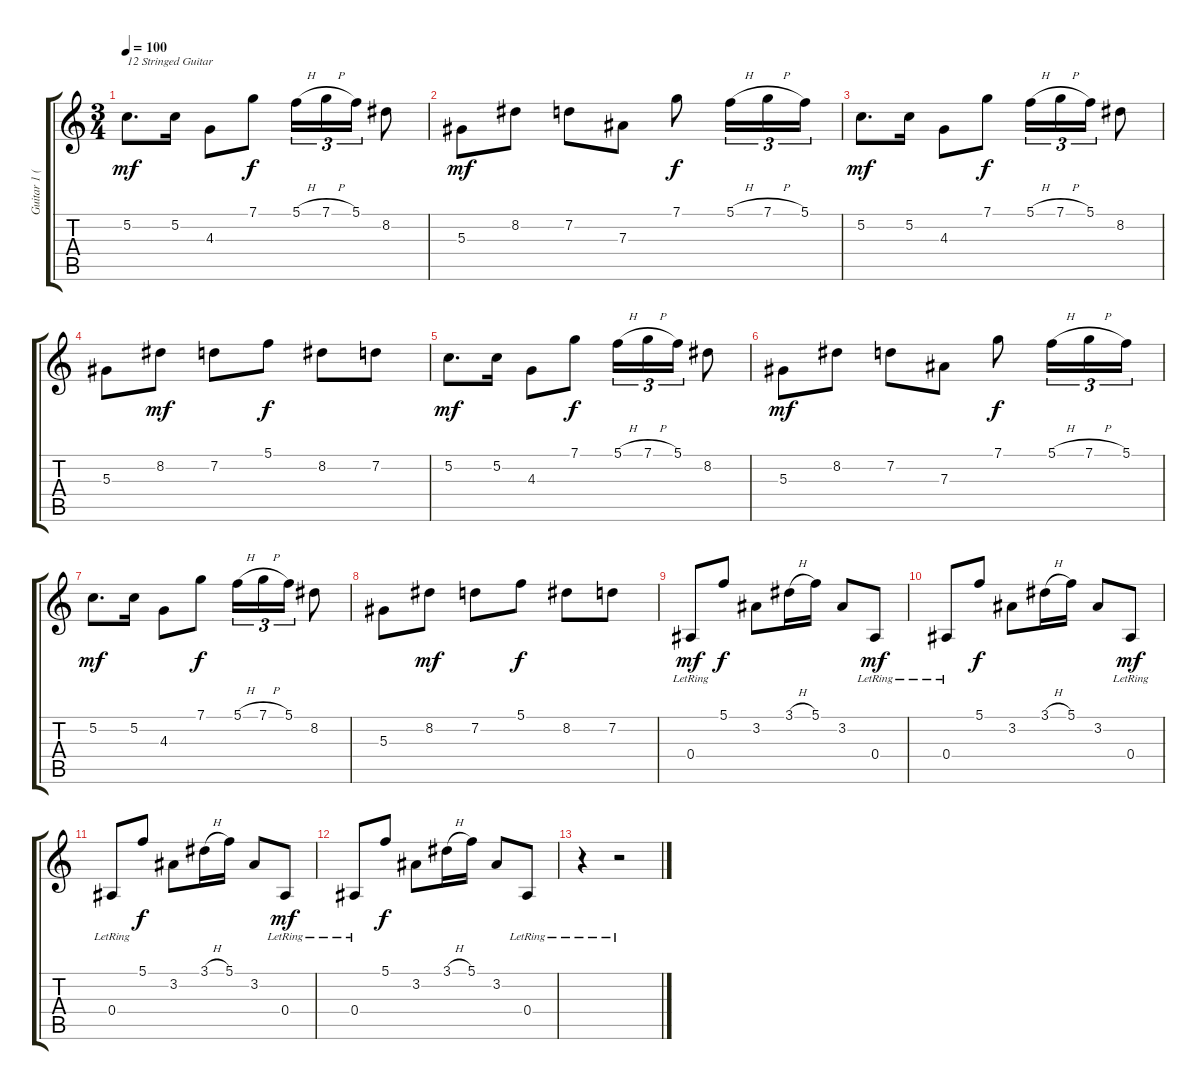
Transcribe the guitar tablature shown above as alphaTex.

\track ("Guitar 1 (Acoustic)" "Guitar 1 (") {instrument acousticguitarsteel}
\staff {score tabs}
\tuning (C4 G3 Eb3 Bb2 F2 C2) {hide}
\ts (3 4)
\tempo 100
\clef g2
\ks c
5.2.8{d txt "12 Stringed Guitar" dy mf instrument acousticguitarsteel} 5.2.16 4.3.8 7.1.8{dy f} 5.1{h}.16{tu (3 2)} 7.1{h}.16{tu (3 2)} 5.1.16{tu (3 2)} 8.2.8 |
5.3.8{dy mf} 8.2.8 7.2.8 7.3.8 7.1.8{dy f} 5.1{h}.16{tu (3 2)} 7.1{h}.16{tu (3 2)} 5.1.16{tu (3 2)} |
5.2.8{d dy mf} 5.2.16 4.3.8 7.1.8{dy f} 5.1{h}.16{tu (3 2)} 7.1{h}.16{tu (3 2)} 5.1.16{tu (3 2)} 8.2.8 |
5.3.8 8.2.8{dy mf} 7.2.8 5.1.8{dy f} 8.2.8 7.2.8 |
5.2.8{d dy mf} 5.2.16 4.3.8 7.1.8{dy f} 5.1{h}.16{tu (3 2)} 7.1{h}.16{tu (3 2)} 5.1.16{tu (3 2)} 8.2.8 |
5.3.8{dy mf} 8.2.8 7.2.8 7.3.8 7.1.8{dy f} 5.1{h}.16{tu (3 2)} 7.1{h}.16{tu (3 2)} 5.1.16{tu (3 2)} |
5.2.8{d dy mf} 5.2.16 4.3.8 7.1.8{dy f} 5.1{h}.16{tu (3 2)} 7.1{h}.16{tu (3 2)} 5.1.16{tu (3 2)} 8.2.8 |
5.3.8 8.2.8{dy mf} 7.2.8 5.1.8{dy f} 8.2.8 7.2.8 |
0.4{lr}.8{dy mf} 5.1.8{dy f} 3.2.8 3.1{h}.16 5.1.16 3.2.8 0.4{lr}.8{dy mf} |
0.4{lr}.8 5.1.8{dy f} 3.2.8 3.1{h}.16 5.1.16 3.2.8 0.4{lr}.8{dy mf} |
0.4{lr}.8 5.1.8{dy f} 3.2.8 3.1{h}.16 5.1.16 3.2.8 0.4{lr}.8{dy mf} |
0.4{lr}.8 5.1.8{dy f} 3.2.8 3.1{h}.16 5.1.16 3.2.8 0.4{lr}.8 |
r.4 r.2
